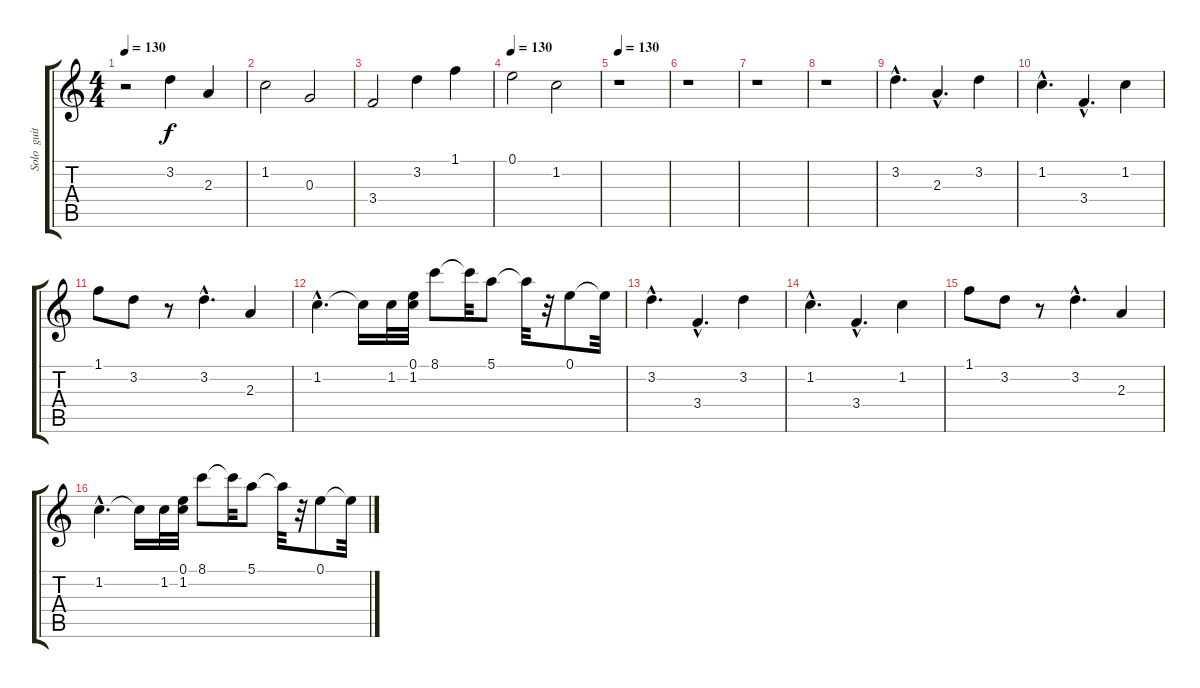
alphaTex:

\track ("Solo  guitarra" "Solo  guit") {instrument electricguitarjazz}
\staff {score tabs}
\tuning (E4 B3 G3 D3 A2 E2) {hide}
\ts (4 4)
\tempo 130
\clef g2
\ks c
r.2{dy f} 3.2.4 2.3.4 |
1.2.2 0.3.2 |
3.4.2 3.2.4 1.1.4 |
\tempo 130
0.1.2 1.2.2 |
\tempo 130
r.1 |
r.1 |
r.1 |
r.1 |
3.2{hac}.4{d} 2.3{hac}.4{d} 3.2.4 |
1.2{hac}.4{d} 3.4{hac}.4{d} 1.2.4 |
1.1.8 3.2.8 r.8 3.2{hac}.4{d} 2.3.4 |
1.2{hac}.4{d} 1.2{t}.16 1.2.32 (0.1 1.2).32 8.1.8 8.1{t}.32 5.1.8 5.1{t}.32 r.32 0.1.8 0.1{t}.32 |
3.2{hac}.4{d} 3.4{hac}.4{d} 3.2.4 |
1.2{hac}.4{d} 3.4{hac}.4{d} 1.2.4 |
1.1.8 3.2.8 r.8 3.2{hac}.4{d} 2.3.4 |
1.2{hac}.4{d} 1.2{t}.16 1.2.32 (0.1 1.2).32 8.1.8 8.1{t}.32 5.1.8 5.1{t}.32 r.32 0.1.8 0.1{t}.32
